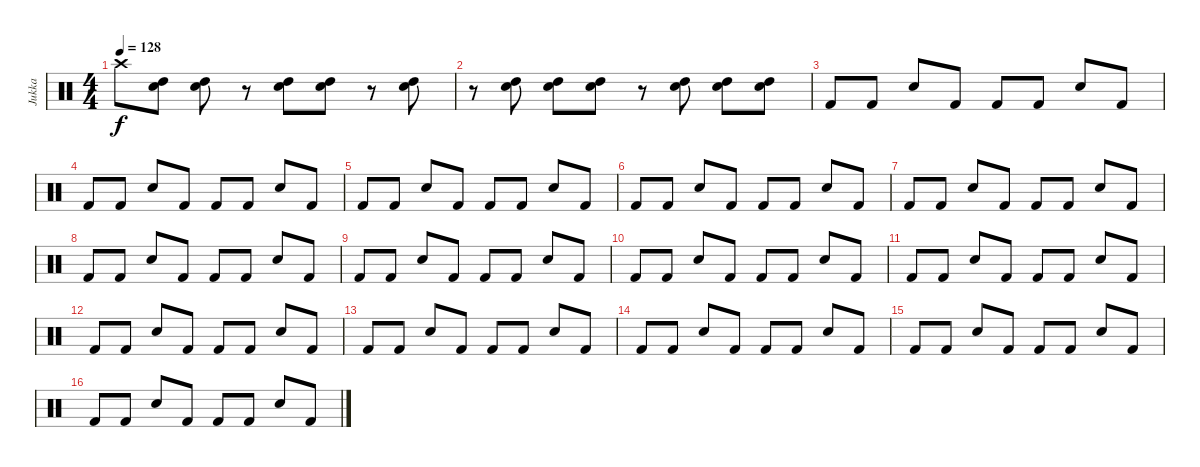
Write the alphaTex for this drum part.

\track ("Jukka" "Jukka") {instrument percussion}
\staff {score}
\articulation defaults
\ts (4 4)
\tempo 128
\clef neutral
\ks c "Crash high (hit)".8{dy f}
("Electric Snare (hit)" "High Tom (hit)").8 ("Electric Snare (hit)" "High Tom (hit)").8 r.8 ("Electric Snare (hit)" "High Tom (hit)").8 ("Electric Snare (hit)" "High Tom (hit)").8 r.8 ("Electric Snare (hit)" "High Tom (hit)").8 |
r.8 ("Electric Snare (hit)" "High Tom (hit)").8 ("Electric Snare (hit)" "High Tom (hit)").8 ("Electric Snare (hit)" "High Tom (hit)").8 r.8 ("Electric Snare (hit)" "High Tom (hit)").8 ("Electric Snare (hit)" "High Tom (hit)").8 ("Electric Snare (hit)" "High Tom (hit)").8 |
"Kick (hit) 2".8 "Kick (hit) 2".8 "Electric Snare (hit)".8 "Kick (hit) 2".8 "Kick (hit) 2".8 "Kick (hit) 2".8 "Electric Snare (hit)".8 "Kick (hit) 2".8 |
"Kick (hit) 2".8 "Kick (hit) 2".8 "Electric Snare (hit)".8 "Kick (hit) 2".8 "Kick (hit) 2".8 "Kick (hit) 2".8 "Electric Snare (hit)".8 "Kick (hit) 2".8 |
"Kick (hit) 2".8 "Kick (hit) 2".8 "Electric Snare (hit)".8 "Kick (hit) 2".8 "Kick (hit) 2".8 "Kick (hit) 2".8 "Electric Snare (hit)".8 "Kick (hit) 2".8 |
"Kick (hit) 2".8 "Kick (hit) 2".8 "Electric Snare (hit)".8 "Kick (hit) 2".8 "Kick (hit) 2".8 "Kick (hit) 2".8 "Electric Snare (hit)".8 "Kick (hit) 2".8 |
"Kick (hit) 2".8 "Kick (hit) 2".8 "Electric Snare (hit)".8 "Kick (hit) 2".8 "Kick (hit) 2".8 "Kick (hit) 2".8 "Electric Snare (hit)".8 "Kick (hit) 2".8 |
"Kick (hit) 2".8 "Kick (hit) 2".8 "Electric Snare (hit)".8 "Kick (hit) 2".8 "Kick (hit) 2".8 "Kick (hit) 2".8 "Electric Snare (hit)".8 "Kick (hit) 2".8 |
"Kick (hit) 2".8 "Kick (hit) 2".8 "Electric Snare (hit)".8 "Kick (hit) 2".8 "Kick (hit) 2".8 "Kick (hit) 2".8 "Electric Snare (hit)".8 "Kick (hit) 2".8 |
"Kick (hit) 2".8 "Kick (hit) 2".8 "Electric Snare (hit)".8 "Kick (hit) 2".8 "Kick (hit) 2".8 "Kick (hit) 2".8 "Electric Snare (hit)".8 "Kick (hit) 2".8 |
"Kick (hit) 2".8 "Kick (hit) 2".8 "Electric Snare (hit)".8 "Kick (hit) 2".8 "Kick (hit) 2".8 "Kick (hit) 2".8 "Electric Snare (hit)".8 "Kick (hit) 2".8 |
"Kick (hit) 2".8 "Kick (hit) 2".8 "Electric Snare (hit)".8 "Kick (hit) 2".8 "Kick (hit) 2".8 "Kick (hit) 2".8 "Electric Snare (hit)".8 "Kick (hit) 2".8 |
"Kick (hit) 2".8 "Kick (hit) 2".8 "Electric Snare (hit)".8 "Kick (hit) 2".8 "Kick (hit) 2".8 "Kick (hit) 2".8 "Electric Snare (hit)".8 "Kick (hit) 2".8 |
"Kick (hit) 2".8 "Kick (hit) 2".8 "Electric Snare (hit)".8 "Kick (hit) 2".8 "Kick (hit) 2".8 "Kick (hit) 2".8 "Electric Snare (hit)".8 "Kick (hit) 2".8 |
"Kick (hit) 2".8 "Kick (hit) 2".8 "Electric Snare (hit)".8 "Kick (hit) 2".8 "Kick (hit) 2".8 "Kick (hit) 2".8 "Electric Snare (hit)".8 "Kick (hit) 2".8 |
"Kick (hit) 2".8 "Kick (hit) 2".8 "Electric Snare (hit)".8 "Kick (hit) 2".8 "Kick (hit) 2".8 "Kick (hit) 2".8 "Electric Snare (hit)".8 "Kick (hit) 2".8
